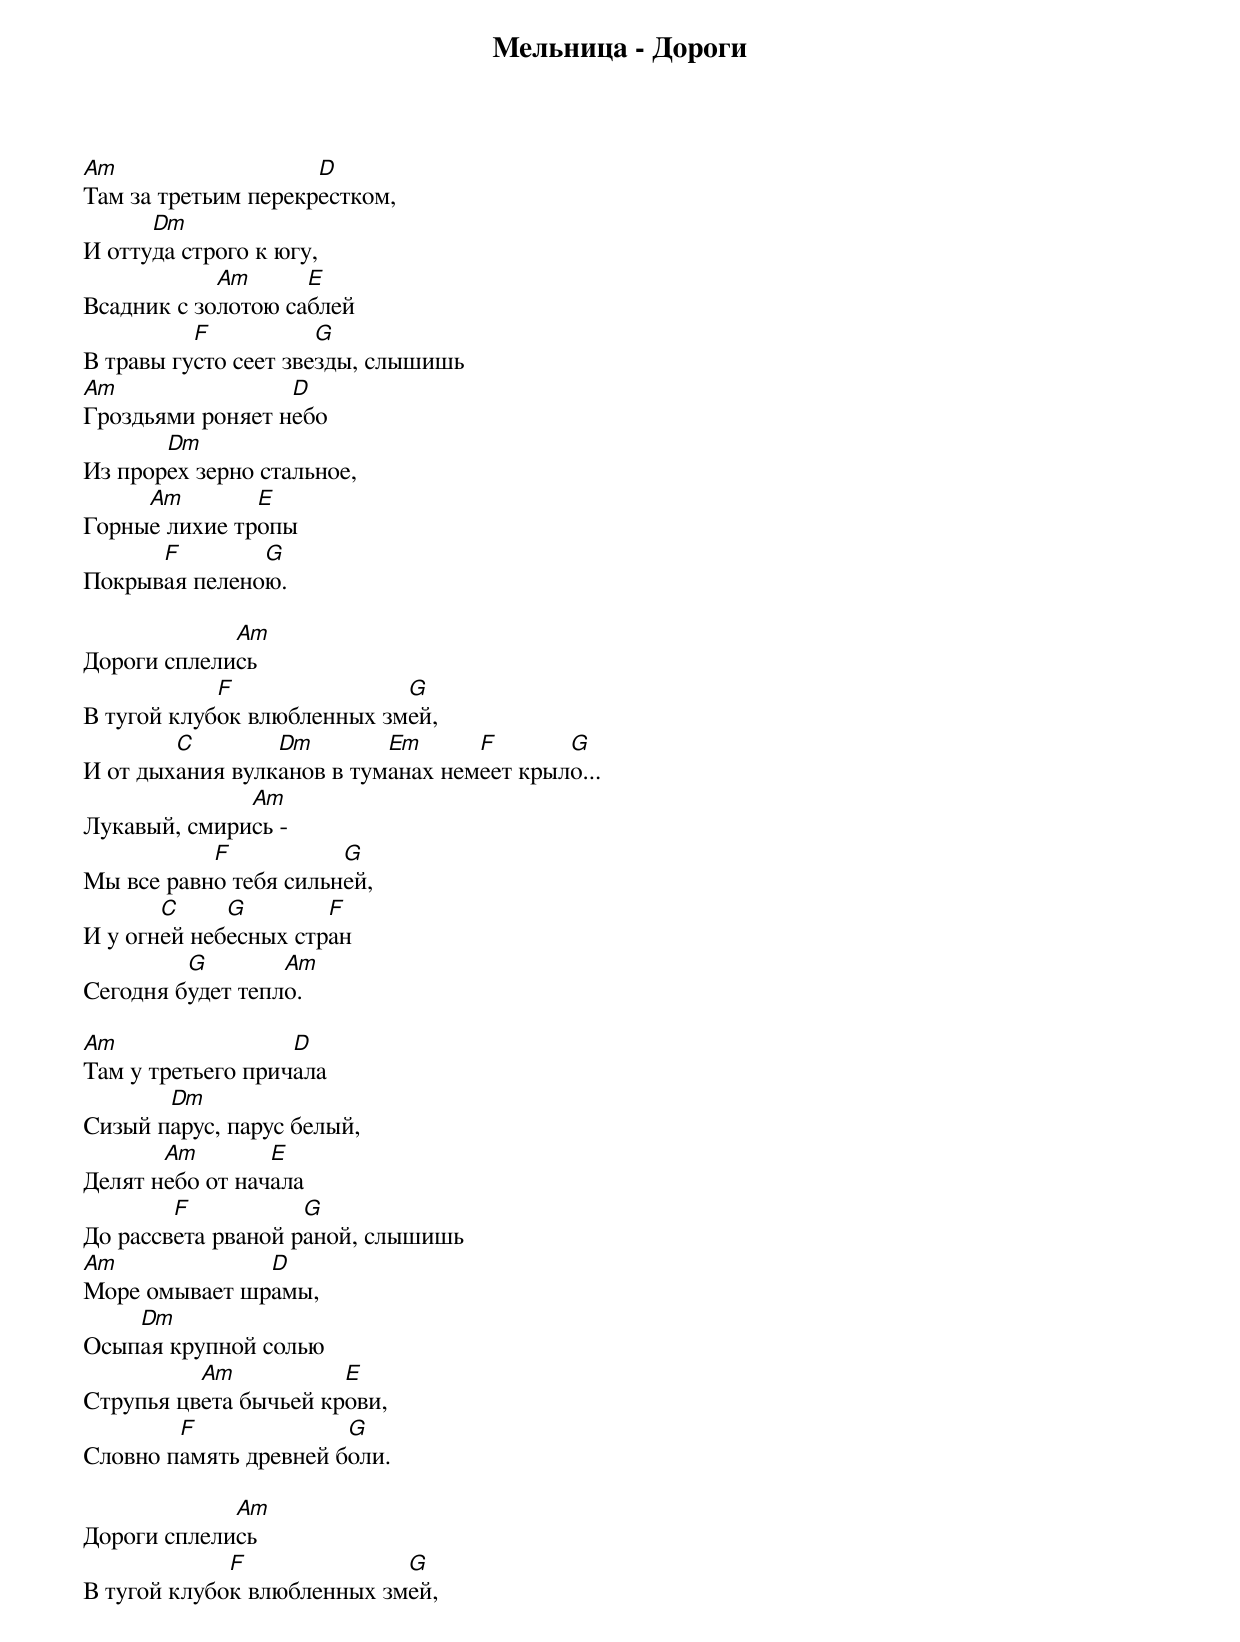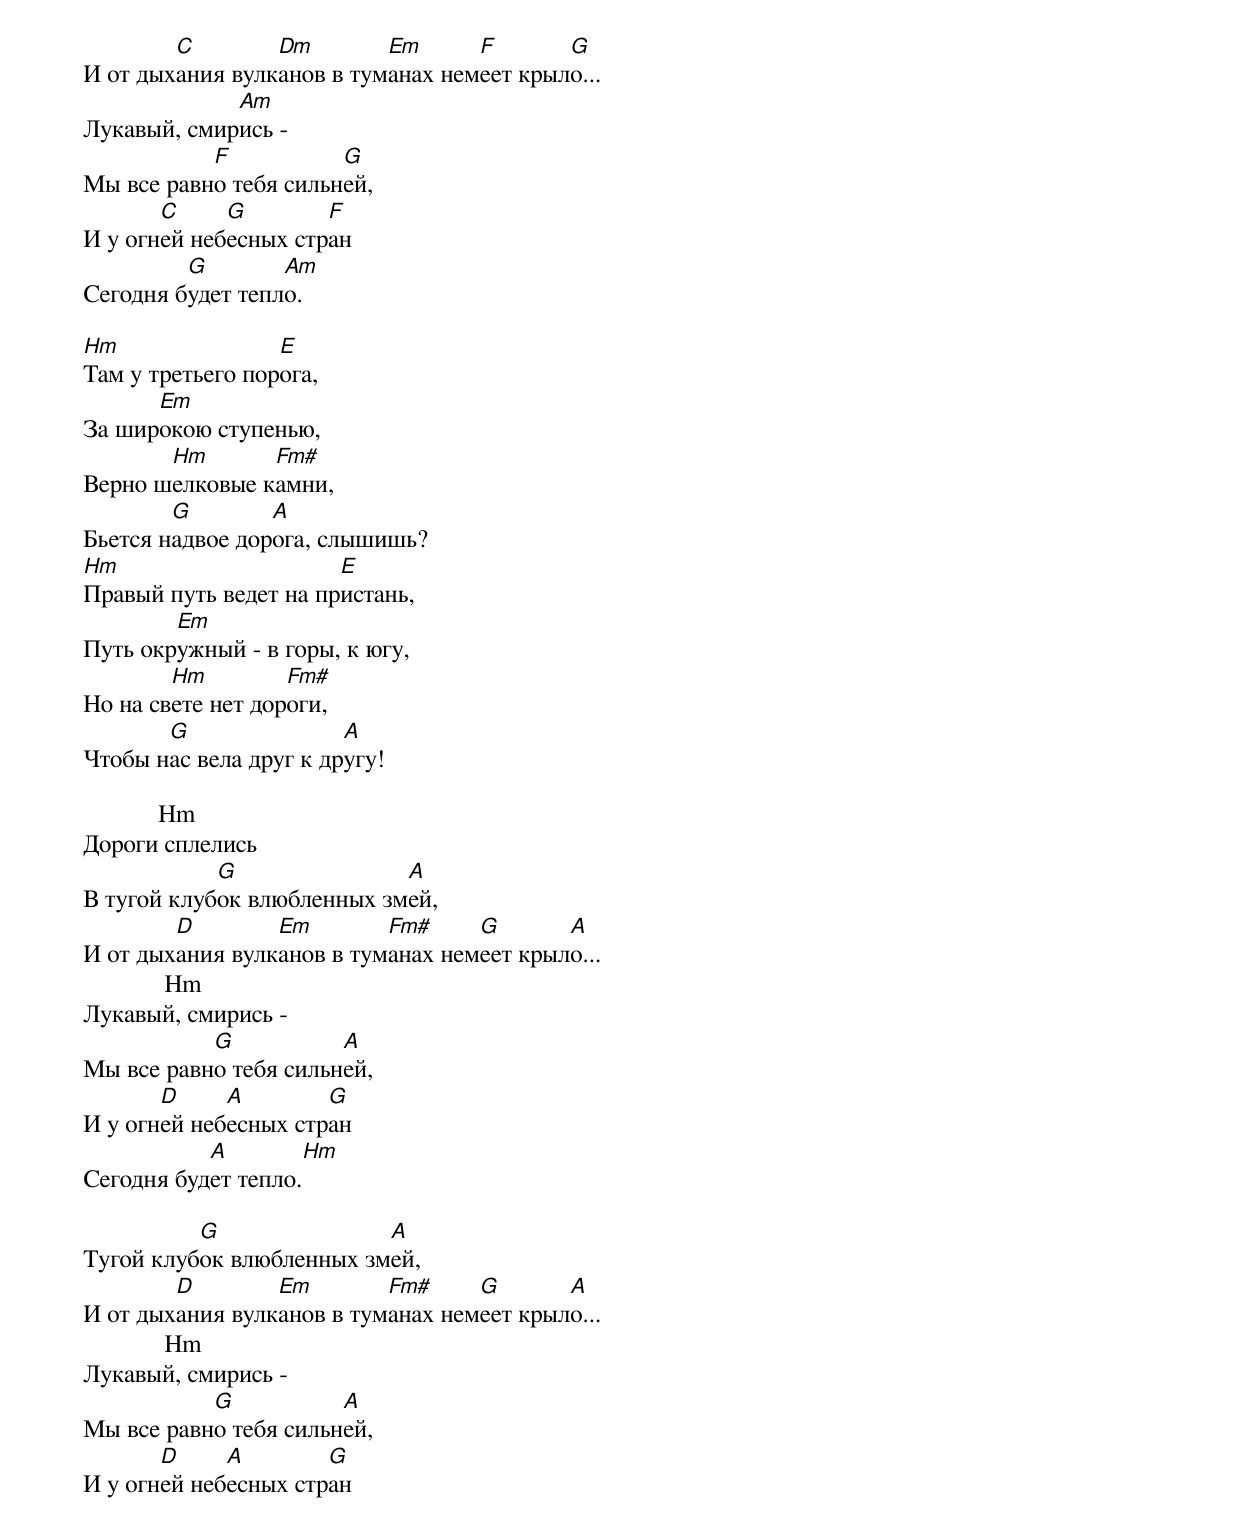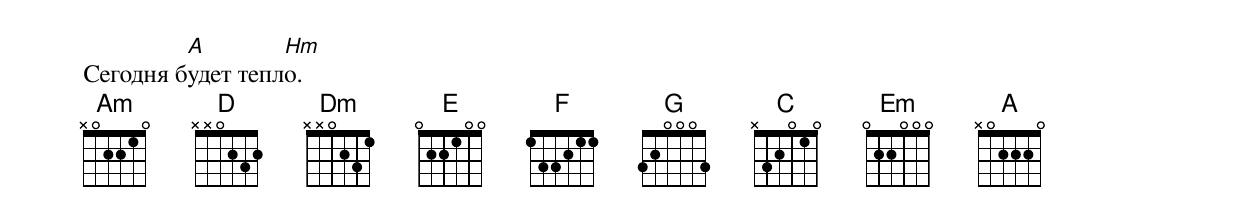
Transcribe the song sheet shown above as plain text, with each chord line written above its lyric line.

Мельница - Дороги

Am                   D
Там за третьим перекрестком,
      Dm
И оттуда строго к югу,
            Am      E
Всадник с золотою саблей
          F           G
В травы густо сеет звезды, слышишь
Am                D
Гроздьями роняет небо
       Dm
Из прорех зерно стальное,
     Am        E
Горные лихие тропы
      F        G
Покрывая пеленою.

             Am
Дороги сплелись
            F               G
В тугой клубок влюбленных змей,
        C        Dm        Em      F       G
И от дыхания вулканов в туманах немеет крыло...
              Am
Лукавый, смирись -
           F           G
Мы все равно тебя сильней,
       C     G        F
И у огней небесных стран
         G        Am
Сегодня будет тепло.

Am                 D
Там у третьего причала
       Dm
Сизый парус, парус белый,
       Am        E
Делят небо от начала
        F           G
До рассвета рваной раной, слышишь
Am             D
Море омывает шрамы,
    Dm
Осыпая крупной солью
          Am           E
Струпья цвета бычьей крови,
        F              G
Словно память древней боли.

             Am
Дороги сплелись
             F              G
В тугой клубок влюбленных змей,
        C        Dm        Em      F       G
И от дыхания вулканов в туманах немеет крыло...
             Am
Лукавый, смирись -
           F           G
Мы все равно тебя сильней,
       C     G        F
И у огней небесных стран
         G        Am
Сегодня будет тепло.

Hm                E
Там у третьего порога,
      Em
За широкою ступенью,
       Hm       Fm#
Верно шелковые камни,
        G        A
Бьется надвое дорога, слышишь?
Hm                     E
Правый путь ведет на пристань,
        Em
Путь окружный - в горы, к югу,
        Hm         Fm#
Но на свете нет дороги,
       G                A
Чтобы нас вела друг к другу!

            Hm
Дороги сплелись
            G               A
В тугой клубок влюбленных змей,
        D        Em        Fm#     G       A
И от дыхания вулканов в туманах немеет крыло...
             Hm
Лукавый, смирись -
           G           A
Мы все равно тебя сильней,
       D     A        G
И у огней небесных стран
           A        Hm
Сегодня будет тепло.

          G               A
Тугой клубок влюбленных змей,
        D        Em        Fm#     G       A
И от дыхания вулканов в туманах немеет крыло...
             Hm
Лукавый, смирись -
           G           A
Мы все равно тебя сильней,
       D     A        G
И у огней небесных стран
         A        Hm
Сегодня будет тепло.
